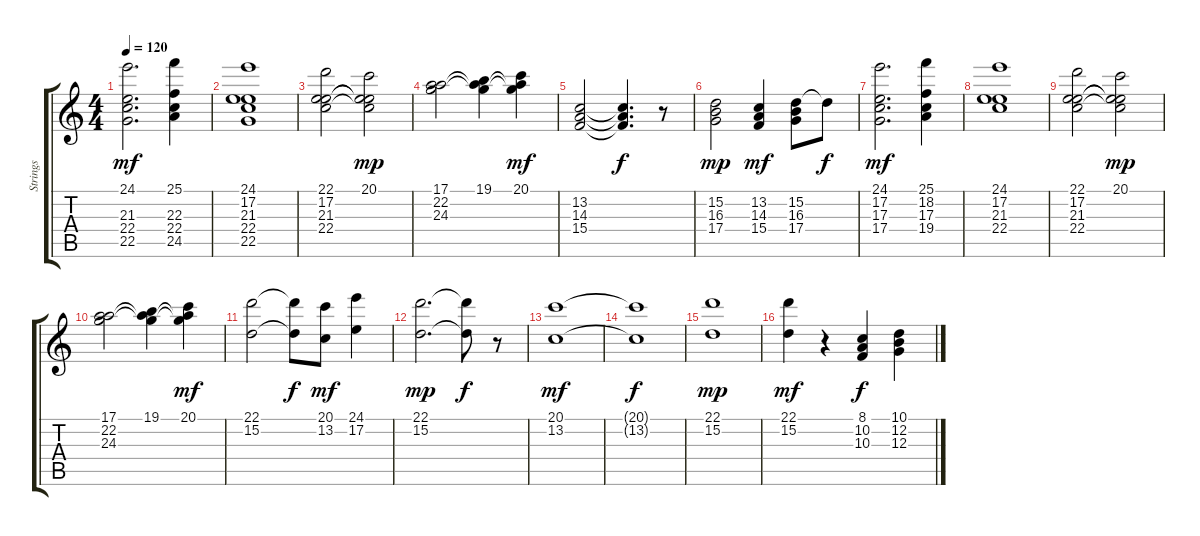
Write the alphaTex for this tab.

\track ("Strings" "Strings") {instrument stringensemble1}
\staff {score tabs}
\tuning (E4 B3 G3 D3 A2 E2) {hide}
\ts (4 4)
\tempo 120
\clef g2
\ks c
(24.1 21.3 22.4 22.5).2{d dy mf} (25.1 22.3 22.4 24.5).4 |
(24.1 17.2 21.3 22.4 22.5).1 |
(22.1 17.2 21.3 22.4).2 (20.1 17.2{t} 21.3{t} 22.4{t}).2{dy mp} |
(17.1 22.2 24.3).2 (19.1 22.2{t} 24.3{t}).4 (20.1 22.2{t} 24.3{t}).4{dy mf} |
(13.2 14.3 15.4).2 (13.2{t} 14.3{t} 15.4{t}).4{d dy f} r.8 |
(15.2 16.3 17.4).2{dy mp} (13.2 14.3 15.4).4{dy mf} (15.2 16.3 17.4).8 15.2{t}.8{dy f} |
(24.1 17.2 17.3 17.4).2{d dy mf} (25.1 18.2 17.3 19.4).4 |
(24.1 17.2 21.3 22.4).1 |
(22.1 17.2 21.3 22.4).2 (20.1 17.2{t} 21.3{t} 22.4{t}).2{dy mp} |
(17.1 22.2 24.3).2 (19.1 22.2{t} 24.3{t}).4 (20.1 22.2{t} 24.3{t}).4{dy mf} |
(22.1 15.2).2 (22.1{t} 15.2{t}).8{dy f} (20.1 13.2).8{dy mf} (24.1 17.2).4 |
(22.1 15.2).2{d dy mp} (22.1{t} 15.2{t}).8{dy f} r.8 |
(20.1 13.2).1{dy mf} |
(20.1{t} 13.2{t}).1{dy f} |
(22.1 15.2).1{dy mp} |
(22.1 15.2).4{dy mf} r.4 (8.1 10.2 10.3).4{dy f} (10.1 12.2 12.3).4
